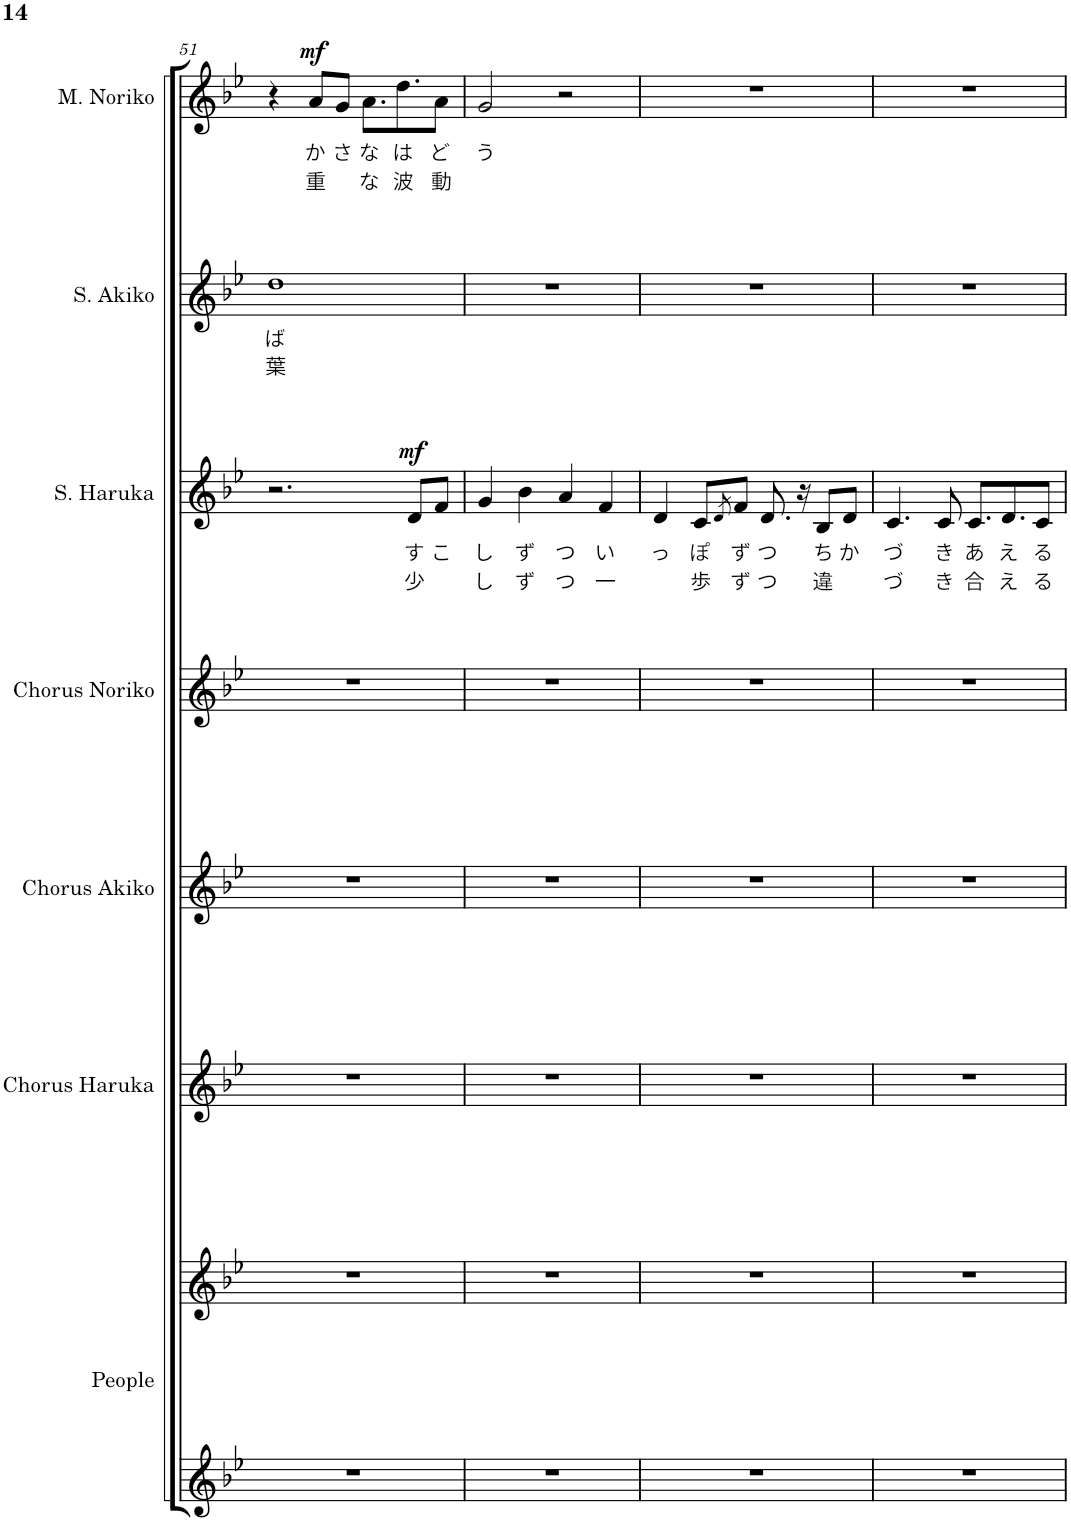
**kern	**kern	**kern	**kern	**kern	**kern	**text	**text	**dynam	**kern	**text	**text	**kern	**text	**text	**dynam
*part7	*part7	*part6	*part5	*part4	*part3	*part3	*part3	*part3	*part2	*part2	*part2	*part1	*part1	*part1	*part1
*staff8	*staff7	*staff6	*staff5	*staff4	*staff3	*staff3	*staff3	*staff3	*staff2	*staff2	*staff2	*staff1	*staff1	*staff1	*staff1
*I"人们	*	*I"霜月はるか和声	*I"志方あきこ和声	*I"みとせのりこ和声	*I"霜月はるか	*	*	*	*I"志方あきこ	*	*	*I"みとせのりこ	*	*	*
!!LO:PB:g=z
*clefG2	*clefG2	*clefG2	*clefG2	*clefG2	*clefG2	*	*	*	*clefG2	*	*	*clefG2	*	*	*
*k[b-e-]	*k[b-e-]	*k[b-e-]	*k[b-e-]	*k[b-e-]	*k[b-e-]	*	*	*	*k[b-e-]	*	*	*k[b-e-]	*	*	*
*M4/4	*M4/4	*M4/4	*M4/4	*M4/4	*M4/4	*	*	*	*M4/4	*	*	*M4/4	*	*	*
=51	=51	=51	=51	=51	=51	=51	=51	=51	=51	=51	=51	=51	=51	=51	=51
!	!	!	!	!	!	!	!	!	!	!LO:LY:b	!LO:LY:b	!	!	!	!
1r	1r	1r	1r	1r	2.r	.	.	.	1dd	ば	葉	4r	.	.	.
!	!	!	!	!	!	!	!	!	!	!	!	!	!LO:LY:b	!LO:LY:b	!LO:DY:a
.	.	.	.	.	.	.	.	.	.	.	.	8a/L	か	重	mf
!	!	!	!	!	!	!	!	!	!	!	!	!	!LO:LY:b	!	!
.	.	.	.	.	.	.	.	.	.	.	.	8g/J	さ	.	.
!	!	!	!	!	!	!	!	!	!	!	!	!	!LO:LY:b	!LO:LY:b	!
.	.	.	.	.	.	.	.	.	.	.	.	8.a\L	な	な	.
!	!	!	!	!	!	!	!	!	!	!	!	!	!LO:LY:b	!LO:LY:b	!
.	.	.	.	.	.	.	.	.	.	.	.	8.dd\	は	波	.
!	!	!	!	!	!	!LO:LY:b	!LO:LY:b	!LO:DY:a	!	!	!	!	!	!	!
.	.	.	.	.	8d/L	す	少	mf	.	.	.	.	.	.	.
!	!	!	!	!	!	!LO:LY:b	!	!	!	!	!	!	!LO:LY:b	!LO:LY:b	!
.	.	.	.	.	8f/J	こ	.	.	.	.	.	8a\J	ど	動	.
=52	=52	=52	=52	=52	=52	=52	=52	=52	=52	=52	=52	=52	=52	=52	=52
!	!	!	!	!	!	!LO:LY:b	!LO:LY:b	!	!	!	!	!	!LO:LY:b	!	!
1r	1r	1r	1r	1r	4g/	し	し	.	1r	.	.	2g/	う	.	.
!	!	!	!	!	!	!LO:LY:b	!LO:LY:b	!	!	!	!	!	!	!	!
.	.	.	.	.	4b-\	ず	ず	.	.	.	.	.	.	.	.
!	!	!	!	!	!	!LO:LY:b	!LO:LY:b	!	!	!	!	!	!	!	!
.	.	.	.	.	4a/	つ	つ	.	.	.	.	2r	.	.	.
!	!	!	!	!	!	!LO:LY:b	!LO:LY:b	!	!	!	!	!	!	!	!
.	.	.	.	.	4f/	い	一	.	.	.	.	.	.	.	.
=53	=53	=53	=53	=53	=53	=53	=53	=53	=53	=53	=53	=53	=53	=53	=53
!	!	!	!	!	!	!LO:LY:b	!	!	!	!	!	!	!	!	!
1r	1r	1r	1r	1r	4d/	っ	.	.	1r	.	.	1r	.	.	.
!	!	!	!	!	!	!LO:LY:b	!LO:LY:b	!	!	!	!	!	!	!	!
.	.	.	.	.	8c/L	ぽ	歩	.	.	.	.	.	.	.	.
.	.	.	.	.	8qd/	.	.	.	.	.	.	.	.	.	.
!	!	!	!	!	!	!LO:LY:b	!LO:LY:b	!	!	!	!	!	!	!	!
.	.	.	.	.	8f/J	ず	ず	.	.	.	.	.	.	.	.
!	!	!	!	!	!	!LO:LY:b	!LO:LY:b	!	!	!	!	!	!	!	!
.	.	.	.	.	8.d/	つ	つ	.	.	.	.	.	.	.	.
.	.	.	.	.	16r	.	.	.	.	.	.	.	.	.	.
!	!	!	!	!	!	!LO:LY:b	!LO:LY:b	!	!	!	!	!	!	!	!
.	.	.	.	.	8B-/L	ち	違	.	.	.	.	.	.	.	.
!	!	!	!	!	!	!LO:LY:b	!	!	!	!	!	!	!	!	!
.	.	.	.	.	8d/J	か	.	.	.	.	.	.	.	.	.
=54	=54	=54	=54	=54	=54	=54	=54	=54	=54	=54	=54	=54	=54	=54	=54
!	!	!	!	!	!	!LO:LY:b	!LO:LY:b	!	!	!	!	!	!	!	!
1r	1r	1r	1r	1r	4.c/	づ	づ	.	1r	.	.	1r	.	.	.
!	!	!	!	!	!	!LO:LY:b	!LO:LY:b	!	!	!	!	!	!	!	!
.	.	.	.	.	8c/	き	き	.	.	.	.	.	.	.	.
!	!	!	!	!	!	!LO:LY:b	!LO:LY:b	!	!	!	!	!	!	!	!
.	.	.	.	.	8.c/L	あ	合	.	.	.	.	.	.	.	.
!	!	!	!	!	!	!LO:LY:b	!LO:LY:b	!	!	!	!	!	!	!	!
.	.	.	.	.	8.d/	え	え	.	.	.	.	.	.	.	.
!	!	!	!	!	!	!LO:LY:b	!LO:LY:b	!	!	!	!	!	!	!	!
.	.	.	.	.	8c/J	る	る	.	.	.	.	.	.	.	.
=	=	=	=	=	=	=	=	=	=	=	=	=	=	=	=
*-	*-	*-	*-	*-	*-	*-	*-	*-	*-	*-	*-	*-	*-	*-	*-
